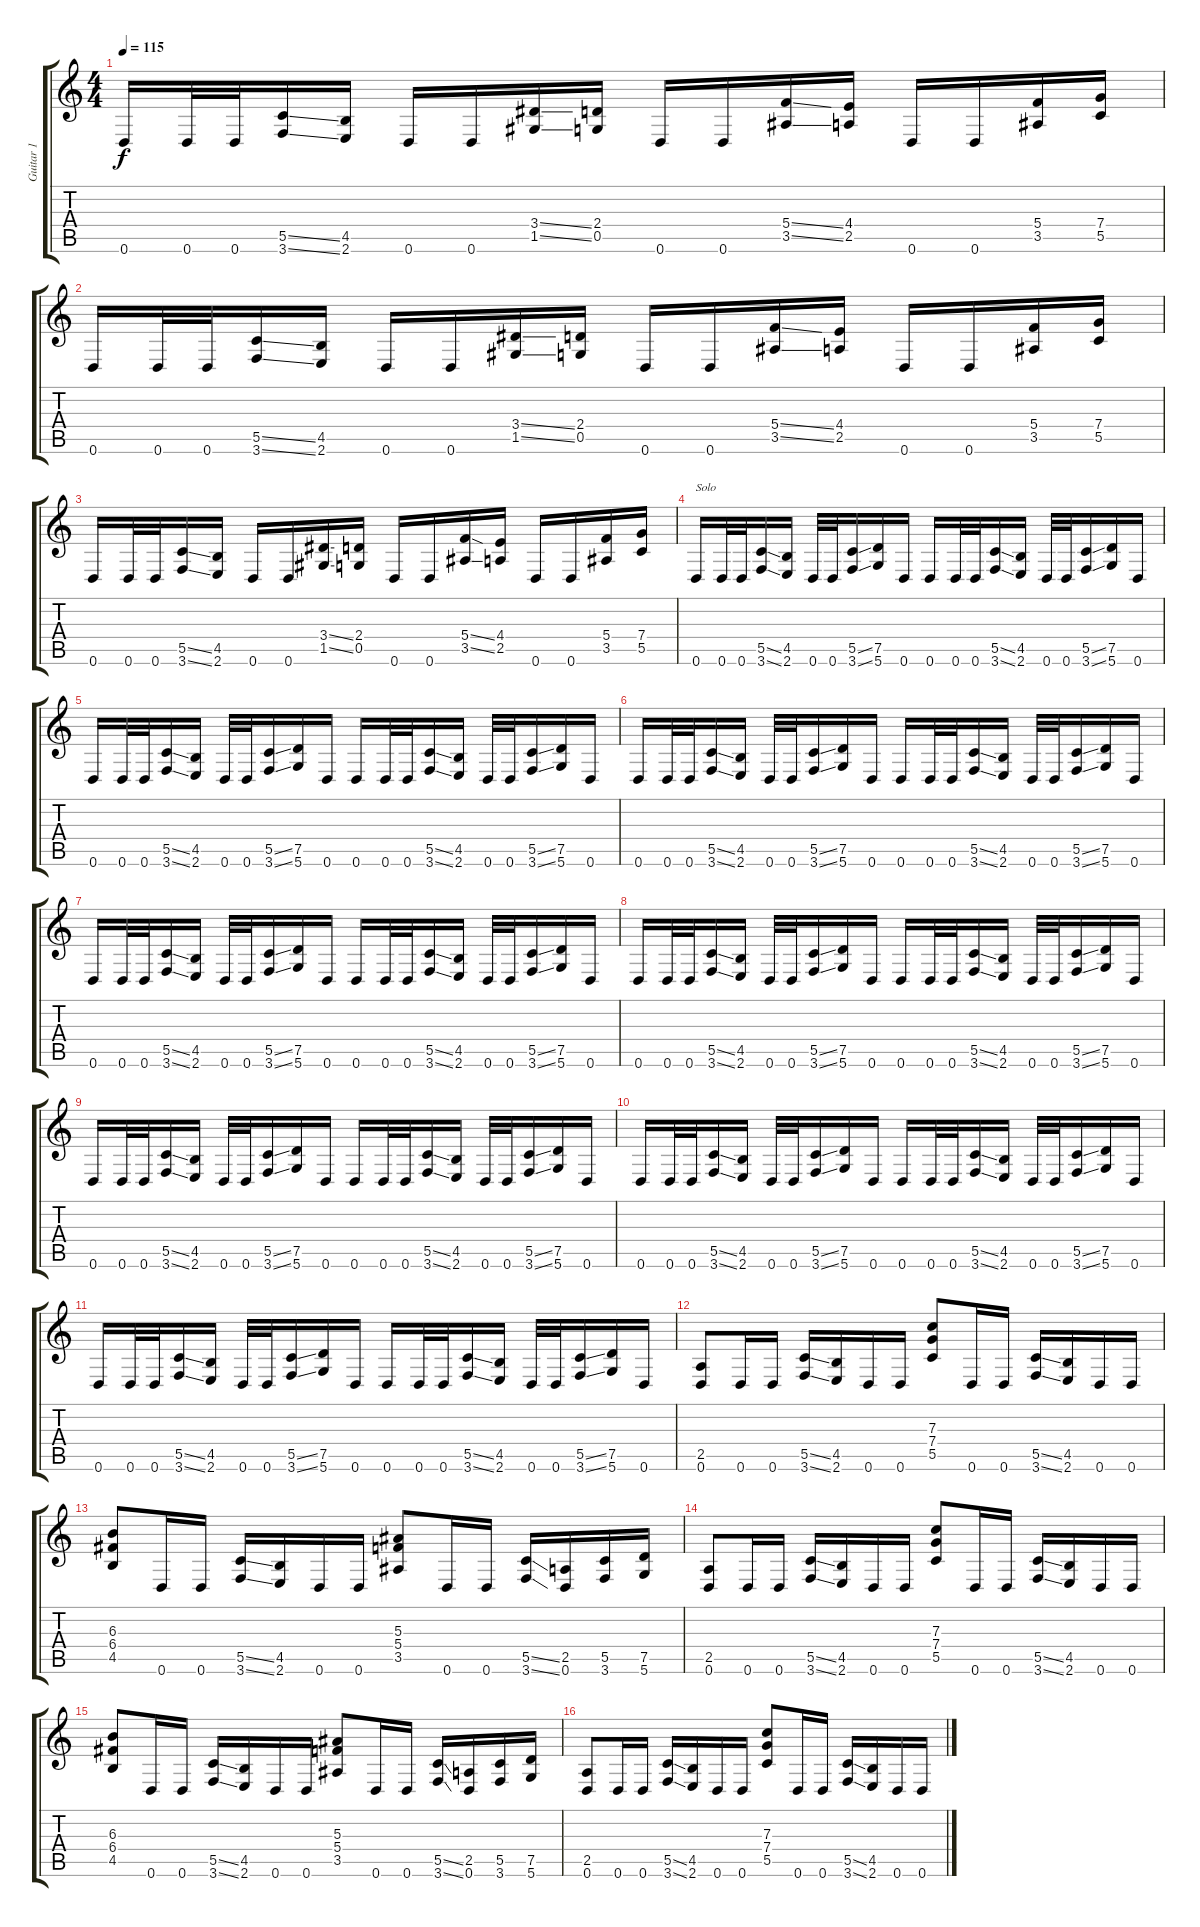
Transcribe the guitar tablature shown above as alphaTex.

\track ("Guitar 1" "Guitar 1") {instrument overdrivenguitar}
\staff {score tabs}
\tuning (D4 A3 F3 C3 G2 D2) {hide}
\ts (4 4)
\tempo 115
\clef g2
\ks c
0.6.16{dy f} 0.6.32 0.6.32 (5.5{ss} 3.6{ss}).16 (4.5 2.6).16 0.6.16 0.6.16 (3.4{ss} 1.5{ss}).16 (2.4 0.5).16 0.6.16 0.6.16 (5.4{ss} 3.5{ss}).16 (4.4 2.5).16 0.6.16 0.6.16 (5.4 3.5).16 (7.4 5.5).16 |
0.6.16 0.6.32 0.6.32 (5.5{ss} 3.6{ss}).16 (4.5 2.6).16 0.6.16 0.6.16 (3.4{ss} 1.5{ss}).16 (2.4 0.5).16 0.6.16 0.6.16 (5.4{ss} 3.5{ss}).16 (4.4 2.5).16 0.6.16 0.6.16 (5.4 3.5).16 (7.4 5.5).16 |
0.6.16 0.6.32 0.6.32 (5.5{ss} 3.6{ss}).16 (4.5 2.6).16 0.6.16 0.6.16 (3.4{ss} 1.5{ss}).16 (2.4 0.5).16 0.6.16 0.6.16 (5.4{ss} 3.5{ss}).16 (4.4 2.5).16 0.6.16 0.6.16 (5.4 3.5).16 (7.4 5.5).16 |
0.6.16{txt "Solo"} 0.6.32 0.6.32 (5.5{ss} 3.6{ss}).16 (4.5 2.6).16 0.6.32 0.6.32 (5.5{ss} 3.6{ss}).16 (7.5 5.6).16 0.6.16 0.6.16 0.6.32 0.6.32 (5.5{ss} 3.6{ss}).16 (4.5 2.6).16 0.6.32 0.6.32 (5.5{ss} 3.6{ss}).16 (7.5 5.6).16 0.6.16 |
0.6.16 0.6.32 0.6.32 (5.5{ss} 3.6{ss}).16 (4.5 2.6).16 0.6.32 0.6.32 (5.5{ss} 3.6{ss}).16 (7.5 5.6).16 0.6.16 0.6.16 0.6.32 0.6.32 (5.5{ss} 3.6{ss}).16 (4.5 2.6).16 0.6.32 0.6.32 (5.5{ss} 3.6{ss}).16 (7.5 5.6).16 0.6.16 |
0.6.16 0.6.32 0.6.32 (5.5{ss} 3.6{ss}).16 (4.5 2.6).16 0.6.32 0.6.32 (5.5{ss} 3.6{ss}).16 (7.5 5.6).16 0.6.16 0.6.16 0.6.32 0.6.32 (5.5{ss} 3.6{ss}).16 (4.5 2.6).16 0.6.32 0.6.32 (5.5{ss} 3.6{ss}).16 (7.5 5.6).16 0.6.16 |
0.6.16 0.6.32 0.6.32 (5.5{ss} 3.6{ss}).16 (4.5 2.6).16 0.6.32 0.6.32 (5.5{ss} 3.6{ss}).16 (7.5 5.6).16 0.6.16 0.6.16 0.6.32 0.6.32 (5.5{ss} 3.6{ss}).16 (4.5 2.6).16 0.6.32 0.6.32 (5.5{ss} 3.6{ss}).16 (7.5 5.6).16 0.6.16 |
0.6.16 0.6.32 0.6.32 (5.5{ss} 3.6{ss}).16 (4.5 2.6).16 0.6.32 0.6.32 (5.5{ss} 3.6{ss}).16 (7.5 5.6).16 0.6.16 0.6.16 0.6.32 0.6.32 (5.5{ss} 3.6{ss}).16 (4.5 2.6).16 0.6.32 0.6.32 (5.5{ss} 3.6{ss}).16 (7.5 5.6).16 0.6.16 |
0.6.16 0.6.32 0.6.32 (5.5{ss} 3.6{ss}).16 (4.5 2.6).16 0.6.32 0.6.32 (5.5{ss} 3.6{ss}).16 (7.5 5.6).16 0.6.16 0.6.16 0.6.32 0.6.32 (5.5{ss} 3.6{ss}).16 (4.5 2.6).16 0.6.32 0.6.32 (5.5{ss} 3.6{ss}).16 (7.5 5.6).16 0.6.16 |
0.6.16 0.6.32 0.6.32 (5.5{ss} 3.6{ss}).16 (4.5 2.6).16 0.6.32 0.6.32 (5.5{ss} 3.6{ss}).16 (7.5 5.6).16 0.6.16 0.6.16 0.6.32 0.6.32 (5.5{ss} 3.6{ss}).16 (4.5 2.6).16 0.6.32 0.6.32 (5.5{ss} 3.6{ss}).16 (7.5 5.6).16 0.6.16 |
0.6.16 0.6.32 0.6.32 (5.5{ss} 3.6{ss}).16 (4.5 2.6).16 0.6.32 0.6.32 (5.5{ss} 3.6{ss}).16 (7.5 5.6).16 0.6.16 0.6.16 0.6.32 0.6.32 (5.5{ss} 3.6{ss}).16 (4.5 2.6).16 0.6.32 0.6.32 (5.5{ss} 3.6{ss}).16 (7.5 5.6).16 0.6.16 |
(2.5 0.6).8 0.6.16 0.6.16 (5.5{ss} 3.6{ss}).16 (4.5 2.6).16 0.6.16 0.6.16 (7.3 7.4 5.5).8 0.6.16 0.6.16 (5.5{ss} 3.6{ss}).16 (4.5 2.6).16 0.6.16 0.6.16 |
(6.3 6.4 4.5).8 0.6.16 0.6.16 (5.5{ss} 3.6{ss}).16 (4.5 2.6).16 0.6.16 0.6.16 (5.3 5.4 3.5).8 0.6.16 0.6.16 (5.5{ss} 3.6{ss}).16 (2.5 0.6).16 (5.5 3.6).16 (7.5 5.6).16 |
(2.5 0.6).8 0.6.16 0.6.16 (5.5{ss} 3.6{ss}).16 (4.5 2.6).16 0.6.16 0.6.16 (7.3 7.4 5.5).8 0.6.16 0.6.16 (5.5{ss} 3.6{ss}).16 (4.5 2.6).16 0.6.16 0.6.16 |
(6.3 6.4 4.5).8 0.6.16 0.6.16 (5.5{ss} 3.6{ss}).16 (4.5 2.6).16 0.6.16 0.6.16 (5.3 5.4 3.5).8 0.6.16 0.6.16 (5.5{ss} 3.6{ss}).16 (2.5 0.6).16 (5.5 3.6).16 (7.5 5.6).16 |
(2.5 0.6).8 0.6.16 0.6.16 (5.5{ss} 3.6{ss}).16 (4.5 2.6).16 0.6.16 0.6.16 (7.3 7.4 5.5).8 0.6.16 0.6.16 (5.5{ss} 3.6{ss}).16 (4.5 2.6).16 0.6.16 0.6.16
